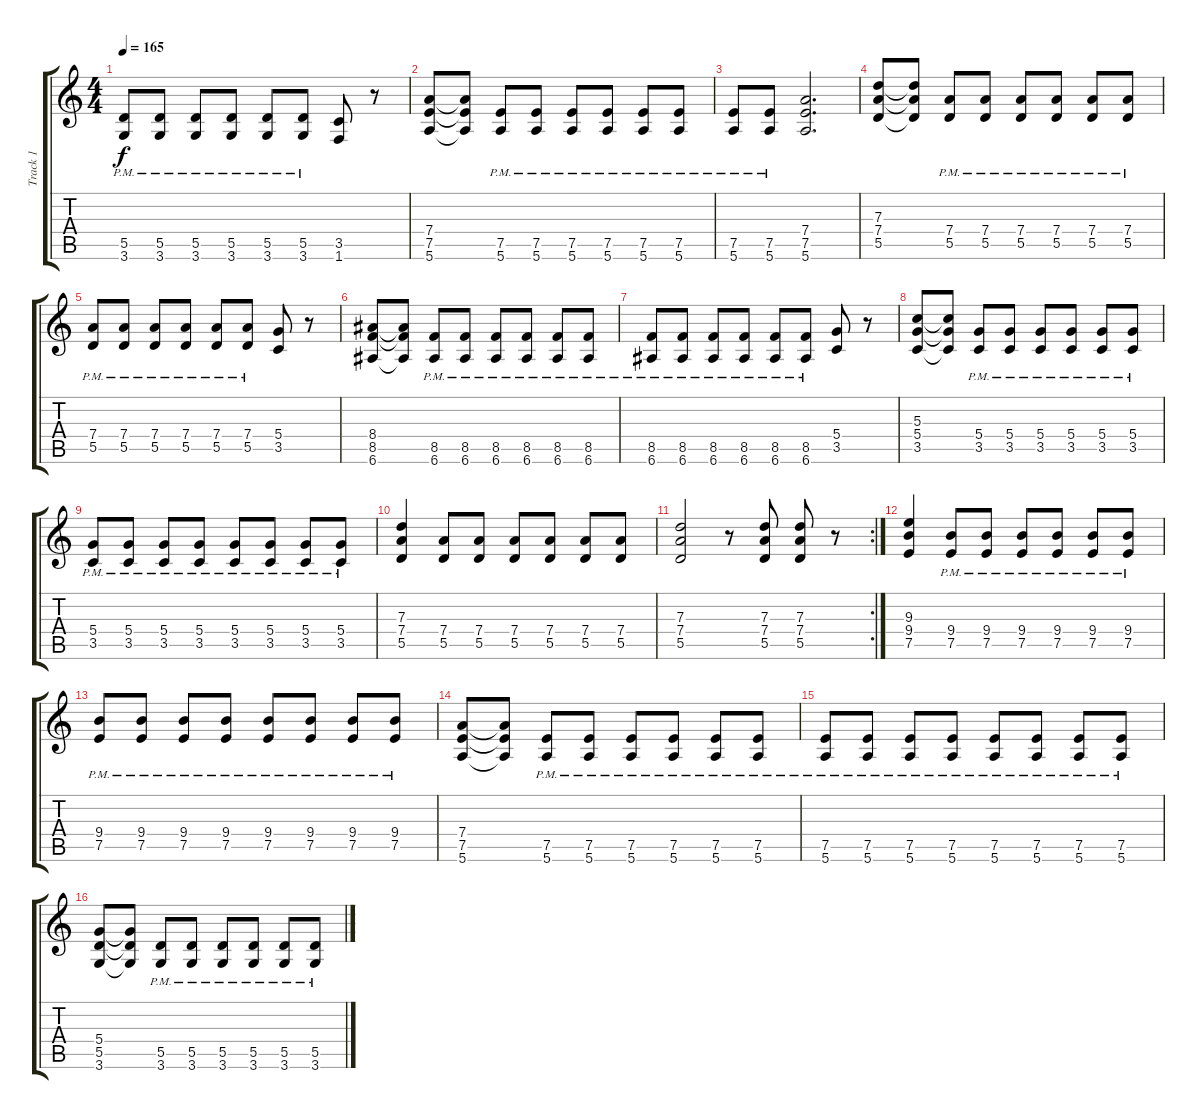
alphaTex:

\track ("Track 1" "Track 1") {instrument distortionguitar}
\staff {score tabs}
\tuning (E4 B3 G3 D3 A2 E2) {hide}
\ts (4 4)
\tempo 165
\clef g2
\ks c
(5.5{pm} 3.6{pm}).8{dy f} (5.5{pm} 3.6{pm}).8 (5.5{pm} 3.6{pm}).8 (5.5{pm} 3.6{pm}).8 (5.5{pm} 3.6{pm}).8 (5.5{pm} 3.6{pm}).8 (3.5 1.6).8 r.8 |
(7.4 7.5 5.6).8 (7.4{t} 7.5{t} 5.6{t}).8 (7.5{pm} 5.6{pm}).8 (7.5{pm} 5.6{pm}).8 (7.5{pm} 5.6{pm}).8 (7.5{pm} 5.6{pm}).8 (7.5{pm} 5.6{pm}).8 (7.5{pm} 5.6{pm}).8 |
(7.5{pm} 5.6{pm}).8 (7.5{pm} 5.6{pm}).8 (7.4 7.5 5.6).2{d} |
(7.3 7.4 5.5).8 (7.3{t} 7.4{t} 5.5{t}).8 (7.4{pm} 5.5{pm}).8 (7.4{pm} 5.5{pm}).8 (7.4{pm} 5.5{pm}).8 (7.4{pm} 5.5{pm}).8 (7.4{pm} 5.5{pm}).8 (7.4{pm} 5.5{pm}).8 |
(7.4{pm} 5.5{pm}).8 (7.4{pm} 5.5{pm}).8 (7.4{pm} 5.5{pm}).8 (7.4{pm} 5.5{pm}).8 (7.4{pm} 5.5{pm}).8 (7.4{pm} 5.5).8 (5.4 3.5).8 r.8 |
(8.4 8.5 6.6).8 (8.4{t} 8.5{t} 6.6{t}).8 (8.5{pm} 6.6{pm}).8 (8.5{pm} 6.6{pm}).8 (8.5{pm} 6.6{pm}).8 (8.5{pm} 6.6{pm}).8 (8.5{pm} 6.6{pm}).8 (8.5{pm} 6.6{pm}).8 |
(8.5{pm} 6.6{pm}).8 (8.5{pm} 6.6{pm}).8 (8.5{pm} 6.6{pm}).8 (8.5{pm} 6.6{pm}).8 (8.5{pm} 6.6{pm}).8 (8.5{pm} 6.6{pm}).8 (5.4 3.5).8 r.8 |
(5.3 5.4 3.5).8 (5.3{t} 5.4{t} 3.5{t}).8 (5.4{pm} 3.5{pm}).8 (5.4{pm} 3.5{pm}).8 (5.4{pm} 3.5{pm}).8 (5.4{pm} 3.5{pm}).8 (5.4{pm} 3.5{pm}).8 (5.4{pm} 3.5{pm}).8 |
(5.4{pm} 3.5{pm}).8 (5.4{pm} 3.5{pm}).8 (5.4{pm} 3.5{pm}).8 (5.4{pm} 3.5{pm}).8 (5.4{pm} 3.5{pm}).8 (5.4{pm} 3.5{pm}).8 (5.4{pm} 3.5{pm}).8 (5.4{pm} 3.5{pm}).8 |
(7.3 7.4 5.5).4 (7.4 5.5).8 (7.4 5.5).8 (7.4 5.5).8 (7.4 5.5).8 (7.4 5.5).8 (7.4 5.5).8 |
\rc 2
(7.3 7.4 5.5).2 r.8 (7.3 7.4 5.5).8 (7.3 7.4 5.5).8 r.8 |
(9.3 9.4 7.5).4 (9.4{pm} 7.5{pm}).8 (9.4{pm} 7.5{pm}).8 (9.4{pm} 7.5{pm}).8 (9.4{pm} 7.5{pm}).8 (9.4{pm} 7.5{pm}).8 (9.4{pm} 7.5{pm}).8 |
(9.4{pm} 7.5{pm}).8 (9.4{pm} 7.5{pm}).8 (9.4{pm} 7.5{pm}).8 (9.4{pm} 7.5{pm}).8 (9.4{pm} 7.5{pm}).8 (9.4{pm} 7.5{pm}).8 (9.4{pm} 7.5{pm}).8 (9.4{pm} 7.5{pm}).8 |
(7.4 7.5 5.6).8 (7.4{t} 7.5{t} 5.6{t}).8 (7.5{pm} 5.6{pm}).8 (7.5{pm} 5.6{pm}).8 (7.5{pm} 5.6{pm}).8 (7.5{pm} 5.6{pm}).8 (7.5{pm} 5.6{pm}).8 (7.5{pm} 5.6{pm}).8 |
(7.5{pm} 5.6{pm}).8 (7.5{pm} 5.6{pm}).8 (7.5{pm} 5.6{pm}).8 (7.5{pm} 5.6{pm}).8 (7.5{pm} 5.6{pm}).8 (7.5{pm} 5.6{pm}).8 (7.5{pm} 5.6{pm}).8 (7.5{pm} 5.6{pm}).8 |
(5.4 5.5 3.6).8 (5.4{t} 5.5{t} 3.6{t}).8 (5.5{pm} 3.6{pm}).8 (5.5{pm} 3.6{pm}).8 (5.5{pm} 3.6{pm}).8 (5.5{pm} 3.6{pm}).8 (5.5{pm} 3.6{pm}).8 (5.5{pm} 3.6{pm}).8
